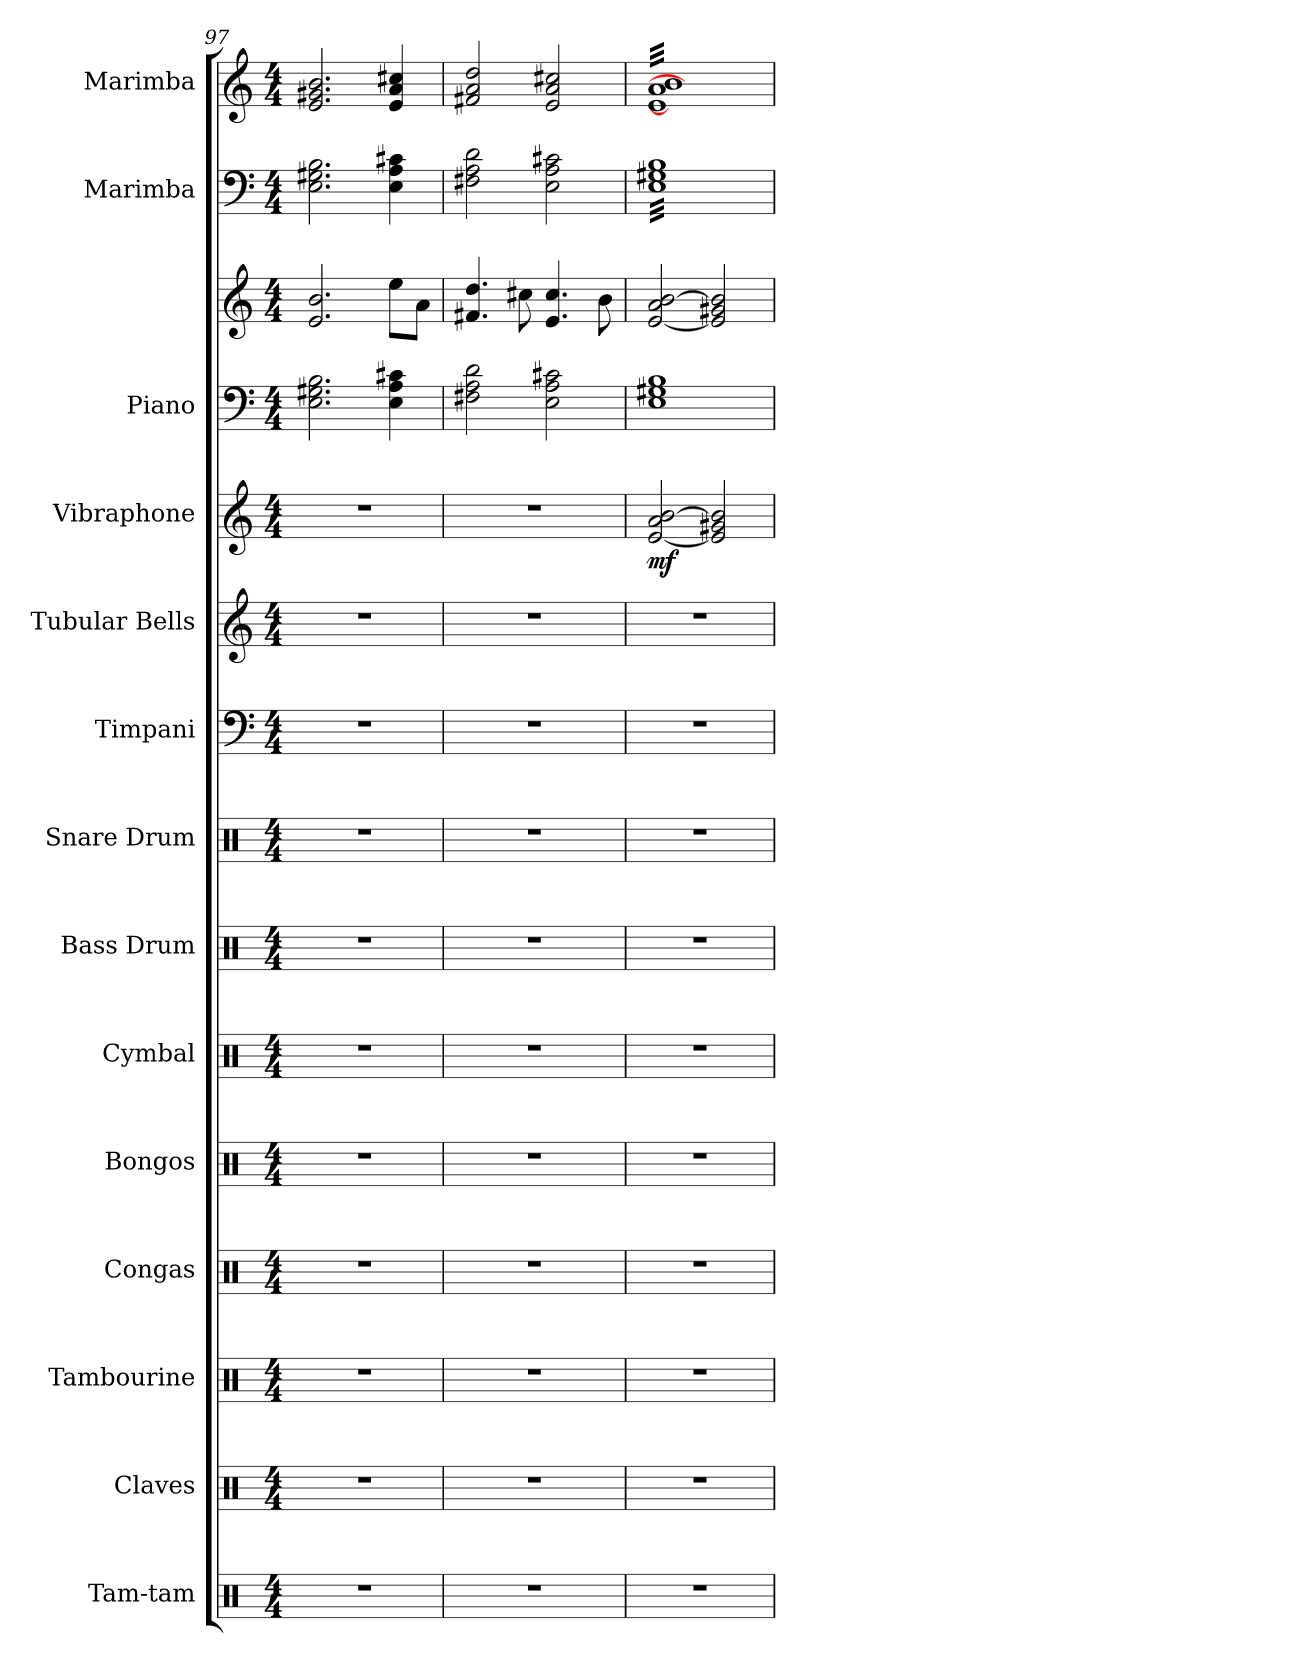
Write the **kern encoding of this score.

**kern	**kern	**kern	**kern	**kern	**kern	**kern	**kern	**kern	**kern	**kern	**dynam	**kern	**kern	**kern	**kern
*part14	*part13	*part12	*part11	*part10	*part9	*part8	*part7	*part6	*part5	*part4	*part4	*part3	*part3	*part2	*part1
*staff15	*staff14	*staff13	*staff12	*staff11	*staff10	*staff9	*staff8	*staff7	*staff6	*staff5	*staff5	*staff4	*staff3	*staff2	*staff1
*I"Tam-tam	*I"Claves	*I"Tambourine	*I"Congas	*I"Bongos	*I"Cymbal	*I"Bass Drum	*I"Snare Drum	*I"Timpani	*I"Tubular Bells	*I"Vibraphone	*	*I"Piano	*	*I"Marimba	*I"Marimba
*I'Tam-tam	*I'Clv.	*I'Tamb.	*I'Co.	*I'Bo.	*I'Cym.	*I'B. Dr.	*I'Sn. Dr.	*I'Timp.	*I'Tu. Be.	*I'Vib.	*	*I'Pno.	*	*I'Mrm.	*I'Mrm.
*clefX	*clefX	*clefX	*clefX	*clefX	*clefX	*clefX	*clefX	*clefF4	*clefG2	*clefG2	*	*clefF4	*clefG2	*clefF4	*clefG2
*k[]	*k[]	*k[]	*k[]	*k[]	*k[]	*k[]	*k[]	*k[]	*k[]	*k[]	*	*k[]	*k[]	*k[]	*k[]
*M4/4	*M4/4	*M4/4	*M4/4	*M4/4	*M4/4	*M4/4	*M4/4	*M4/4	*M4/4	*M4/4	*	*M4/4	*M4/4	*M4/4	*M4/4
=97	=97	=97	=97	=97	=97	=97	=97	=97	=97	=97	=97	=97	=97	=97	=97
1r	1r	1r	1r	1r	1r	1r	1r	1r	1r	1r	.	2.E\ 2.G#X\ 2.B\	2.e/ 2.b/	2.E\ 2.G#X\ 2.B\	2.e/ 2.g#X/ 2.b/
.	.	.	.	.	.	.	.	.	.	.	.	4E\ 4A\ 4c#X\	8ee\L	4E\ 4A\ 4c#X\	4e/ 4a/ 4cc#X/
.	.	.	.	.	.	.	.	.	.	.	.	.	8a\J	.	.
=98	=98	=98	=98	=98	=98	=98	=98	=98	=98	=98	=98	=98	=98	=98	=98
1r	1r	1r	1r	1r	1r	1r	1r	1r	1r	1r	.	2F#X\ 2A\ 2d\	4.f#X/ 4.dd/	2F#X\ 2A\ 2d\	2f#X/ 2a/ 2dd/
.	.	.	.	.	.	.	.	.	.	.	.	.	8cc#X\	.	.
.	.	.	.	.	.	.	.	.	.	.	.	2E\ 2A\ 2c#X\	4.e/ 4.cc#/	2E\ 2A\ 2c#X\	2e/ 2a/ 2cc#X/
.	.	.	.	.	.	.	.	.	.	.	.	.	8b\	.	.
=99	=99	=99	=99	=99	=99	=99	=99	=99	=99	=99	=99	=99	=99	=99	=99
!	!	!	!	!	!	!	!	!	!	!	!LO:DY:b	!	!	!	!
*	*	*	*	*	*	*	*	*	*	*	*	*	*	*tremolo	*
*	*	*	*	*	*	*	*	*	*	*	*	*	*	*	*tremolo
1r	1r	1r	1r	1r	1r	1r	1r	1r	1r	[2e/ 2a/ [2b/	mf	1E 1G#X 1B	[2e/ 2a/ [2b/	32E 32G#X 32BLLL	[32e 32a [32bLLL
.	.	.	.	.	.	.	.	.	.	.	.	.	.	32E 32G#X 32B	32e 32a 32b
.	.	.	.	.	.	.	.	.	.	.	.	.	.	32E 32G#X 32B	32e 32a 32b
.	.	.	.	.	.	.	.	.	.	.	.	.	.	32E 32G#X 32B	32e 32a 32b
.	.	.	.	.	.	.	.	.	.	.	.	.	.	32E 32G#X 32B	32e 32a 32b
.	.	.	.	.	.	.	.	.	.	.	.	.	.	32E 32G#X 32B	32e 32a 32b
.	.	.	.	.	.	.	.	.	.	.	.	.	.	32E 32G#X 32B	32e 32a 32b
.	.	.	.	.	.	.	.	.	.	.	.	.	.	32E 32G#X 32B	32e 32a 32b
.	.	.	.	.	.	.	.	.	.	.	.	.	.	32E 32G#X 32B	32e 32a 32b
.	.	.	.	.	.	.	.	.	.	.	.	.	.	32E 32G#X 32B	32e 32a 32b
.	.	.	.	.	.	.	.	.	.	.	.	.	.	32E 32G#X 32B	32e 32a 32b
.	.	.	.	.	.	.	.	.	.	.	.	.	.	32E 32G#X 32B	32e 32a 32b
.	.	.	.	.	.	.	.	.	.	.	.	.	.	32E 32G#X 32B	32e 32a 32b
.	.	.	.	.	.	.	.	.	.	.	.	.	.	32E 32G#X 32B	32e 32a 32b
.	.	.	.	.	.	.	.	.	.	.	.	.	.	32E 32G#X 32B	32e 32a 32b
.	.	.	.	.	.	.	.	.	.	.	.	.	.	32E 32G#X 32B	32e 32a 32b
.	.	.	.	.	.	.	.	.	.	2e/] 2g#X/ 2b/]	.	.	2e/] 2g#X/ 2b/]	32E 32G#X 32B	32e 32a 32b
.	.	.	.	.	.	.	.	.	.	.	.	.	.	32E 32G#X 32B	32e 32a 32b
.	.	.	.	.	.	.	.	.	.	.	.	.	.	32E 32G#X 32B	32e 32a 32b
.	.	.	.	.	.	.	.	.	.	.	.	.	.	32E 32G#X 32B	32e 32a 32b
.	.	.	.	.	.	.	.	.	.	.	.	.	.	32E 32G#X 32B	32e 32a 32b
.	.	.	.	.	.	.	.	.	.	.	.	.	.	32E 32G#X 32B	32e 32a 32b
.	.	.	.	.	.	.	.	.	.	.	.	.	.	32E 32G#X 32B	32e 32a 32b
.	.	.	.	.	.	.	.	.	.	.	.	.	.	32E 32G#X 32B	32e 32a 32b
.	.	.	.	.	.	.	.	.	.	.	.	.	.	32E 32G#X 32B	32e 32a 32b
.	.	.	.	.	.	.	.	.	.	.	.	.	.	32E 32G#X 32B	32e 32a 32b
.	.	.	.	.	.	.	.	.	.	.	.	.	.	32E 32G#X 32B	32e 32a 32b
.	.	.	.	.	.	.	.	.	.	.	.	.	.	32E 32G#X 32B	32e 32a 32b
.	.	.	.	.	.	.	.	.	.	.	.	.	.	32E 32G#X 32B	32e 32a 32b
.	.	.	.	.	.	.	.	.	.	.	.	.	.	32E 32G#X 32B	32e 32a 32b
.	.	.	.	.	.	.	.	.	.	.	.	.	.	32E 32G#X 32B	32e 32a 32b
.	.	.	.	.	.	.	.	.	.	.	.	.	.	32E 32G#X 32BJJJ	32e 32a 32bJJJ
*	*	*	*	*	*	*	*	*	*	*	*	*	*	*	*Xtremolo
*	*	*	*	*	*	*	*	*	*	*	*	*	*	*Xtremolo	*
=	=	=	=	=	=	=	=	=	=	=	=	=	=	=	=
*-	*-	*-	*-	*-	*-	*-	*-	*-	*-	*-	*-	*-	*-	*-	*-
